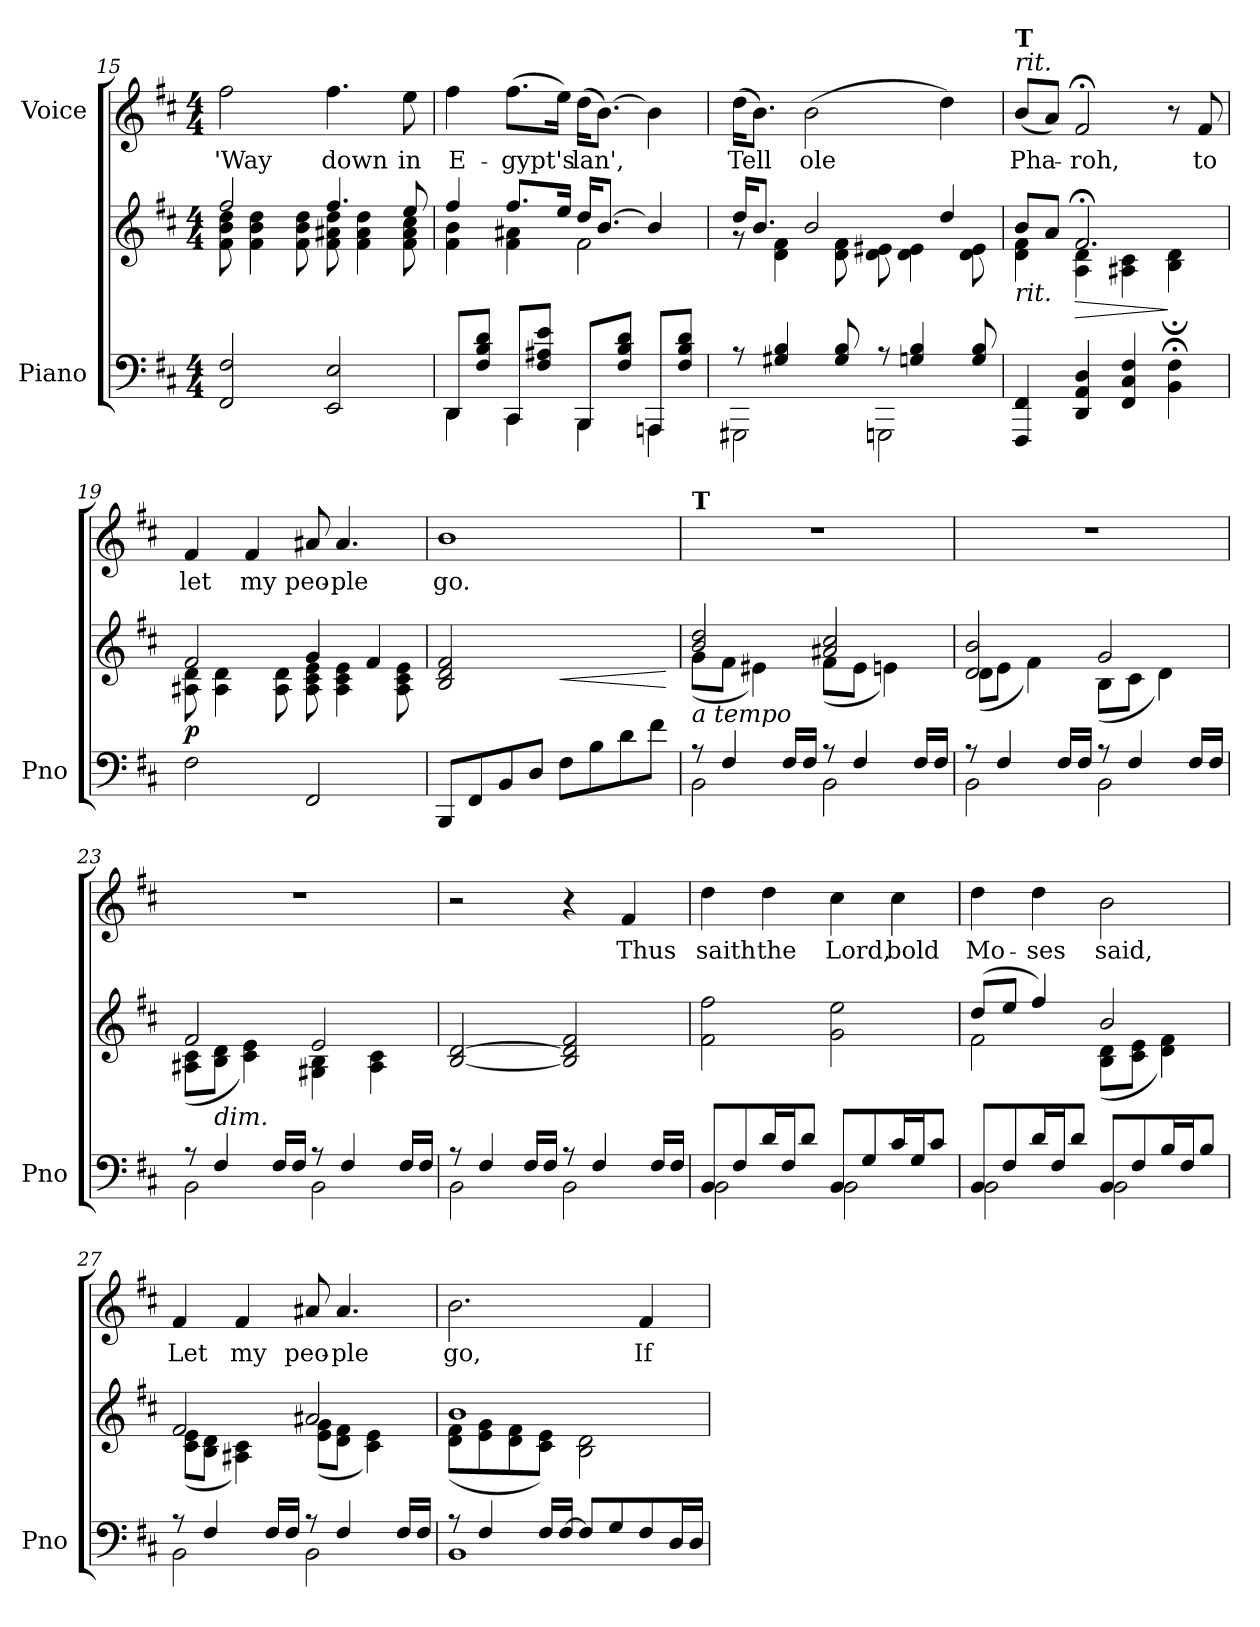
**kern	**kern	**dynam	**kern	**text	**dynam
*part2	*part2	*part2	*part1	*part1	*part1
*staff3	*staff2	*staff2/3	*staff1	*staff1	*staff1
*I"Piano	*	*	*I"Voice	*	*
*I'Pno	*	*	*	*	*
*clefF4	*clefG2	*	*clefG2	*	*
*k[f#c#]	*k[f#c#]	*	*k[f#c#]	*	*
*M4/4	*M4/4	*	*M4/4	*	*
=15	=15	=15	=15	=15	=15
*	*^	*	*	*	*
!	!	!	!	!	!LO:LY:b	!
2FF#/ 2F#/	2ff#/	8f#\ 8b\ 8dd\	.	2ff#\	'Way	.
.	.	4f#\ 4b\ 4dd\	.	.	.	.
.	.	8f#\ 8b\ 8dd\	.	.	.	.
!	!	!	!	!	!LO:LY:b	!
2EE/ 2E/	4.ff#/	8f#\ 8a#X\ 8dd\	.	4.ff#\	down	.
.	.	4f#\ 4a#\ 4dd\	.	.	.	.
!	!	!	!	!	!LO:LY:b	!
.	8ee/	8f#\ 8a#\ 8cc#\	.	8ee\	in	.
=16	=16	=16	=16	=16	=16	=16
*^	*	*	*	*	*	*
!	!	!	!	!	!	!LO:LY:b	!
8DD/L	4DD\	4ff#/	4f#\ 4b\	.	4ff#\	E-	.
8F#/ 8B/ 8d/J	.	.	.	.	.	.	.
!	!	!	!	!	!	!LO:LY:b	!
8CC#/L	4CC#\	8.ff#/L	4f#\ 4a#X\	.	(>8.ff#\L	-gypt's	.
8F#/ 8A#X/ 8e/J	.	.	.	.	.	.	.
.	.	16ee/Jk	.	.	16ee\Jk)	.	.
!	!	!	!	!	!	!LO:LY:b	!
8BBB/L	4BBB\	16dd/KL	2f#\	.	(>16dd\KL	lan',	.
.	.	[8.b/J	.	.	[8.b\J)	.	.
8F#/ 8B/ 8d/J	.	.	.	.	.	.	.
8AAA/L	4AAAn\	4b/]	.	.	4b\]	.	.
8F#/ 8B/ 8d/J	.	.	.	.	.	.	.
!!LO:LB:g=z
=17	=17	=17	=17	=17	=17	=17	=17
!	!	!	!	!	!	!LO:LY:b	!
8r	2GGG#X\	16dd/KL	8rg	.	(>16dd\KL	Tell	.
.	.	8.b/J	.	.	8.b\J)	.	.
4G#X/ 4B/	.	.	4d\ 4f#\	.	.	.	.
!	!	!	!	!	!	!LO:LY:b	!
.	.	2b/	.	.	(>2b\	ole	.
8G#/ 8B/	.	.	8d\ 8f#\	.	.	.	.
8r	2GGGn\	.	8d\ 8e#X\	.	.	.	.
4Gn/ 4B/	.	.	4d\ 4e#\	.	.	.	.
.	.	4dd/	.	.	4dd\)	.	.
8G/ 8B/	.	.	8d\ 8e#\	.	.	.	.
*v	*v	*	*	*	*	*	*
=18	=18	=18	=18	=18	=18	=18
!	!	!	!	!LO:TX:a:i:t=rit.	!	!
!	!	!	!	!LO:TX:a:B:t=T	!	!
!	!LO:TX:b:i:t=rit.	!	!	!	!	!
!	!	!	!	!	!LO:LY:b	!
4FFF#/ 4FF#/	8b/L	4d\ 4f#\	.	(<8b/L	Pha-	.
.	8a/J	.	.	8a/J)	.	.
!	!	!	!LO:HP:b	!	!LO:LY:b	!
4DD/ 4AA/ 4D/	2.f#;</	4A\ 4d\	>	2f#;</	-roh,	.
4FF#/ 4C#/ 4F#/	.	4A#X\ 4c#\	.	.	.	.
4BB\;< 4F#\;<	.	4B\; 4d\;	]	8r	.	.
!	!	!	!	!	!LO:LY:b	!
.	.	.	.	8f#/	to	.
=19	=19	=19	=19	=19	=19	=19
!	!	!	!LO:DY:b	!	!LO:LY:b	!
2F#\	2f#/	8A#X\ 8d\	p	4f#/	let	.
.	.	4A#\ 4d\	.	.	.	.
!	!	!	!	!	!LO:LY:b	!
.	.	.	.	4f#/	my	.
.	.	8A#\ 8d\	.	.	.	.
!	!	!	!	!	!LO:LY:b	!
2FF#/	4g/	8A#\ 8c#\ 8e\	.	8a#X/	peo-	.
!	!	!	!	!	!LO:LY:b	!
.	.	4A#\ 4c#\ 4e\	.	4.a#/	-ple	.
.	4f#/	.	.	.	.	.
.	.	8A#\ 8c#\ 8e\	.	.	.	.
!!LO:LB:g=z
=20	=20	=20	=20	=20	=20	=20
!	!	!	!	!	!LO:LY:b	!
*	*v	*v	*	*	*	*
8BBB/L	2B/ 2d/ 2f#/	.	1b	go.	.
8FF#/	.	.	.	.	.
8BB/	.	.	.	.	.
8D/J	.	.	.	.	.
!	!	!LO:HP:b	!	!	!
8F#\L	2ryy	<	.	.	.
8B\	.	.	.	.	.
8d\	.	.	.	.	.
8f#\J	.	.	.	.	.
.	.	[	.	.	.
=21	=21	=21	=21	=21	=21
*^	*^	*	*	*	*
!	!	!	!	!	!LO:TX:a:B:t=T	!	!
!	!	!LO:TX:b:i:t=a tempo	!	!	!	!	!
8r	2BB\	2b/ 2dd/	(<8g\L	.	1r	.	.
4F#/	.	.	8f#\J	.	.	.	.
.	.	.	4e#X\)	.	.	.	.
16F#/LL	.	.	.	.	.	.	.
16F#/JJ	.	.	.	.	.	.	.
8r	2BB\	2a#X/ 2cc#/	(<8f#\L	.	.	.	.
4F#/	.	.	8e#\J	.	.	.	.
.	.	.	4en\)	.	.	.	.
16F#/LL	.	.	.	.	.	.	.
16F#/JJ	.	.	.	.	.	.	.
=22	=22	=22	=22	=22	=22	=22	=22
8r	2BB\	2d/ 2b/	(<8d\L	.	1r	.	.
4F#/	.	.	8e\J	.	.	.	.
.	.	.	4f#\)	.	.	.	.
16F#/LL	.	.	.	.	.	.	.
16F#/JJ	.	.	.	.	.	.	.
8r	2BB\	2g/	(<8B\L	.	.	.	.
4F#/	.	.	8c#\J	.	.	.	.
.	.	.	4d\)	.	.	.	.
16F#/LL	.	.	.	.	.	.	.
16F#/JJ	.	.	.	.	.	.	.
=23	=23	=23	=23	=23	=23	=23	=23
8r	2BB\	2f#/	(<8A#X\ 8c#\L	.	1r	.	.
!LO:TX:a:i:t=dim.	!	!	!	!	!	!	!
4F#/	.	.	8B\ 8d\J	.	.	.	.
.	.	.	4c#\ 4e\)	.	.	.	.
16F#/LL	.	.	.	.	.	.	.
16F#/JJ	.	.	.	.	.	.	.
8r	2BB\	2e/	4G#X\ 4B\	.	.	.	.
4F#/	.	.	.	.	.	.	.
.	.	.	4A#\ 4c#\	.	.	.	.
16F#/LL	.	.	.	.	.	.	.
16F#/JJ	.	.	.	.	.	.	.
*	*	*v	*v	*	*	*	*
!!LO:PB:g=z
=24	=24	=24	=24	=24	=24	=24
8r	2BB\	[2B/ [2d/	.	2r	.	.
4F#/	.	.	.	.	.	.
16F#/LL	.	.	.	.	.	.
16F#/JJ	.	.	.	.	.	.
8r	2BB\	2B/] 2d/] 2f#/	.	4r	.	.
4F#/	.	.	.	.	.	.
!	!	!	!	!	!LO:LY:b	!LO:DY:a
!	!	!	!	!	!	!LO:DY:n=1:a
!	!	!	!	!	!	!LO:DY:n=2:a
.	.	.	.	4f#/	Thus	other-dynamics f other-dynamics
16F#/LL	.	.	.	.	.	.
16F#/JJ	.	.	.	.	.	.
=25	=25	=25	=25	=25	=25	=25
!	!	!	!LO:DY:a=2	!	!LO:LY:b	!
!	!	!	!LO:DY:n=1:a=2	!	!	!
!	!	!	!LO:DY:n=2:a=2	!	!	!
8BB/L	2BB\	2f#\ 2ff#\	other-dynamics f other-dynamics	4dd\	saith	.
8F#/	.	.	.	.	.	.
!	!	!	!	!	!LO:LY:b	!
16d/L	.	.	.	4dd\	the	.
16F#/J	.	.	.	.	.	.
8d/J	.	.	.	.	.	.
!	!	!	!	!	!LO:LY:b	!
8BB/L	2BB\	2g\ 2ee\	.	4cc#\	Lord,	.
8G/	.	.	.	.	.	.
!	!	!	!	!	!LO:LY:b	!
16c#/L	.	.	.	4cc#\	bold	.
16G/J	.	.	.	.	.	.
8c#/J	.	.	.	.	.	.
=26	=26	=26	=26	=26	=26	=26
*	*	*^	*	*	*	*
!	!	!	!	!	!	!LO:LY:b	!
8BB/L	2BB\	(>8dd/L	2f#\	.	4dd\	Mo-	.
8F#/	.	8ee/J	.	.	.	.	.
!	!	!	!	!	!	!LO:LY:b	!
16d/L	.	4ff#/)	.	.	4dd\	-ses	.
16F#/J	.	.	.	.	.	.	.
8d/J	.	.	.	.	.	.	.
!	!	!	!	!	!	!LO:LY:b	!
8BB/L	2BB\	2b/	(<8B\ 8d\L	.	2b\	said,	.
8F#/	.	.	8c#\ 8e\J	.	.	.	.
16B/L	.	.	4d\ 4f#\)	.	.	.	.
16F#/J	.	.	.	.	.	.	.
8B/J	.	.	.	.	.	.	.
!!LO:LB:g=z
=27	=27	=27	=27	=27	=27	=27	=27
!	!	!	!	!	!	!LO:LY:b	!
8r	2BB\	2f#/	(<8c#\ 8e\L	.	4f#/	Let	.
4F#/	.	.	8B\ 8d\J	.	.	.	.
!	!	!	!	!	!	!LO:LY:b	!
.	.	.	4A#X\ 4c#\)	.	4f#/	my	.
16F#/LL	.	.	.	.	.	.	.
16F#/JJ	.	.	.	.	.	.	.
!	!	!	!	!	!	!LO:LY:b	!
8r	2BB\	2a#X/	(<8e\ 8g\L	.	8a#X/	peo-	.
!	!	!	!	!	!	!LO:LY:b	!
4F#/	.	.	8d\ 8f#\J	.	4.a#/	-ple	.
.	.	.	4c#\ 4e\)	.	.	.	.
16F#/LL	.	.	.	.	.	.	.
16F#/JJ	.	.	.	.	.	.	.
=28	=28	=28	=28	=28	=28	=28	=28
!	!	!	!	!	!	!LO:LY:b	!
8r	1BB	1b	(<8d\ 8f#\L	.	2.b\	go,	.
4F#/	.	.	8e\ 8g\	.	.	.	.
.	.	.	8d\ 8f#\	.	.	.	.
16F#/LL	.	.	8c#\ 8e\J)	.	.	.	.
[16F#/JJ	.	.	.	.	.	.	.
8F#/L]	.	.	2B\ 2d\	.	.	.	.
8G/	.	.	.	.	.	.	.
!	!	!	!	!	!	!LO:LY:b	!
8F#/	.	.	.	.	4f#/	If	.
16D/L	.	.	.	.	.	.	.
16D/JJ	.	.	.	.	.	.	.
*v	*v	*	*	*	*	*	*
*	*v	*v	*	*	*	*
=	=	=	=	=	=
*-	*-	*-	*-	*-	*-
